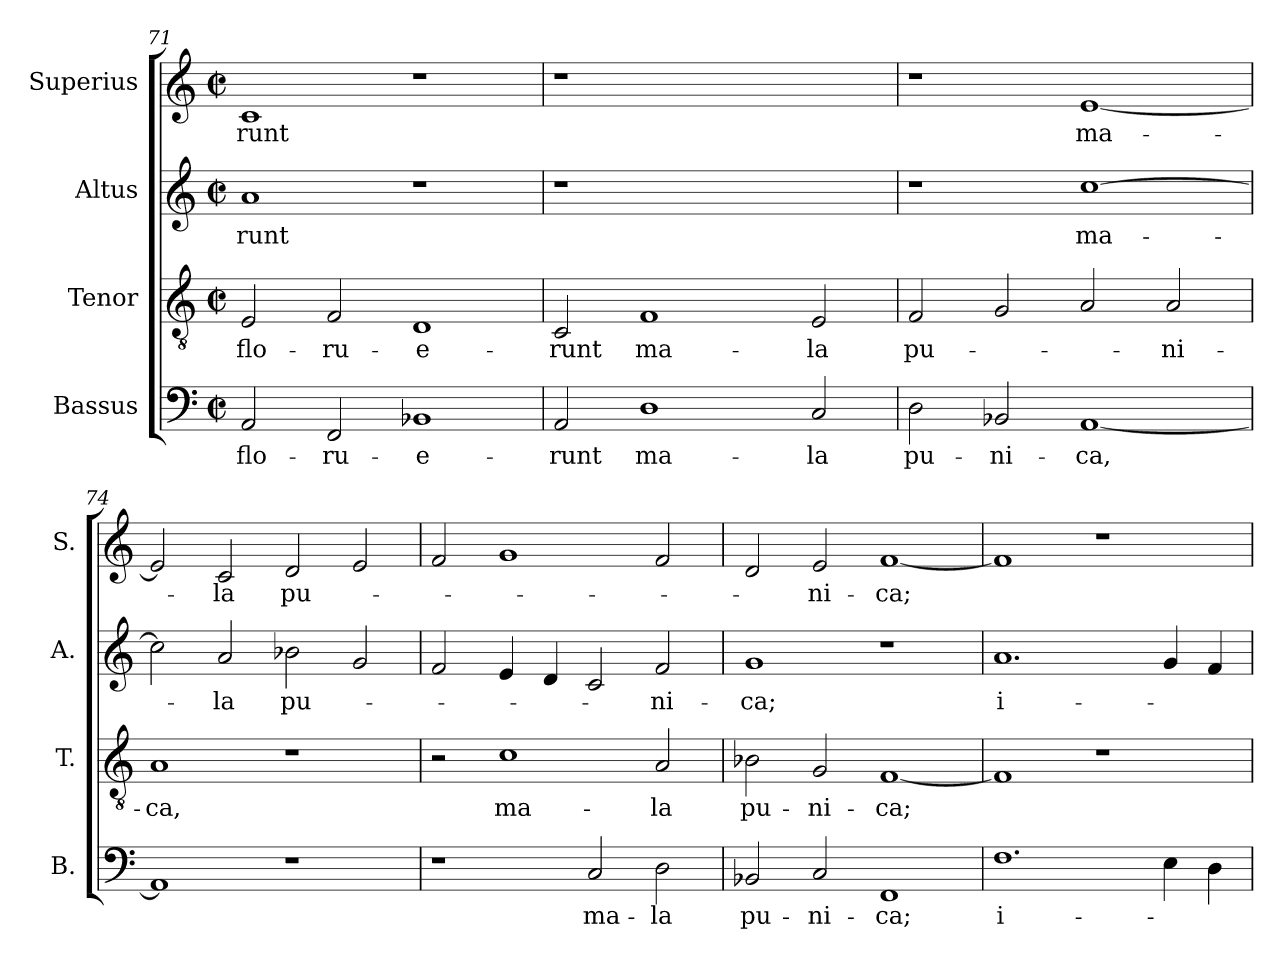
**kern	**text	**kern	**text	**kern	**text	**kern	**text
*part4	*part4	*part3	*part3	*part2	*part2	*part1	*part1
*staff4	*staff4	*staff3	*staff3	*staff2	*staff2	*staff1	*staff1
*I"Bassus	*	*I"Tenor	*	*I"Altus	*	*I"Superius	*
*I'B.	*	*I'T.	*	*I'A.	*	*I'S.	*
*clefF4	*	*clefGv2	*	*clefG2	*	*clefG2	*
*	*	*ITrd7c12	*	*	*	*	*
*k[]	*	*k[]	*	*k[]	*	*k[]	*
*C:	*	*C:	*	*C:	*	*C:	*
*M2/2	*	*M2/2	*	*M2/2	*	*M2/2	*
*met(c|)	*	*met(c|)	*	*met(c|)	*	*met(c|)	*
=71	=71	=71	=71	=71	=71	=71	=71
!	!LO:LY:b:color=#000000	!	!	!	!	!	!
!	!	!	!LO:LY:b:color=#000000	!	!	!	!
!	!	!	!	!	!LO:LY:b:color=#000000	!	!
!	!	!	!	!	!	!	!LO:LY:b:color=#000000
2AAi/	flo-	2EEi/	flo-	1ai	-runt	1ci	-runt
!	!LO:LY:b:color=#000000	!	!	!	!	!	!
!	!	!	!LO:LY:b:color=#000000	!	!	!	!
2FFi/	-ru-	2FFi/	-ru-	.	.	.	.
!	!LO:LY:b:color=#000000	!	!	!	!	!	!
!	!	!	!LO:LY:b:color=#000000	!	!	!	!
1BB-Xi	-e-	1DDi	-e-	1r	.	1r	.
=72	=72	=72	=72	=72	=72	=72	=72
!	!LO:LY:b:color=#000000	!	!	!	!	!	!
!	!	!	!LO:LY:b:color=#000000	!LO:N:vis=1	!	!LO:N:vis=1	!
2AAi/	-runt	2CCi/	-runt	1r	.	1r	.
!	!LO:LY:b:color=#000000	!	!	!	!	!	!
!	!	!	!LO:LY:b:color=#000000	!	!	!	!
1Di	ma-	1FFi	ma-	.	.	.	.
.	.	.	.	1ryy	.	1ryy	.
!	!LO:LY:b:color=#000000	!	!	!	!	!	!
!	!	!	!LO:LY:b:color=#000000	!	!	!	!
2Ci/	-la	2EEi/	-la	.	.	.	.
=73	=73	=73	=73	=73	=73	=73	=73
!	!LO:LY:b:color=#000000	!	!	!	!	!	!
!	!	!	!LO:LY:b:color=#000000	!	!	!	!
2Di\	pu-	2FFi/	pu-	1r	.	1r	.
!	!LO:LY:b:color=#000000	!	!	!	!	!	!
2BB-Xi/	-ni-	2GGi/	.	.	.	.	.
!	!LO:LY:b:color=#000000	!	!	!	!	!	!
!	!	!	!	!	!LO:LY:b:color=#000000	!	!
!	!	!	!	!	!	!	!LO:LY:b:color=#000000
[<1AAi	-ca,	2AAi/	.	[>1cci	ma-	[<1ei	ma-
!	!	!	!LO:LY:b:color=#000000	!	!	!	!
.	.	2AAi/	-ni-	.	.	.	.
!!LO:LB:g=z
=74	=74	=74	=74	=74	=74	=74	=74
!	!	!	!LO:LY:b:color=#000000	!	!	!	!
1AAi]	.	1AAi	-ca,	2cci\]	.	2ei/]	.
!	!	!	!	!	!LO:LY:b:color=#000000	!	!
!	!	!	!	!	!	!	!LO:LY:b:color=#000000
.	.	.	.	2ai/	-la	2ci/	-la
!	!	!	!	!	!LO:LY:b:color=#000000	!	!
!	!	!	!	!	!	!	!LO:LY:b:color=#000000
1r	.	1r	.	2b-Xi\	pu-	2di/	pu-
.	.	.	.	2gi/	.	2ei/	.
=75	=75	=75	=75	=75	=75	=75	=75
1r	.	2r	.	2fi/	.	2fi/	.
!	!	!	!LO:LY:b:color=#000000	!	!	!	!
.	.	1Ci	ma-	4ei/	.	1gi	.
.	.	.	.	4di/	.	.	.
!	!LO:LY:b:color=#000000	!	!	!	!	!	!
2Ci/	ma-	.	.	2ci/	.	.	.
!	!LO:LY:b:color=#000000	!	!	!	!	!	!
!	!	!	!LO:LY:b:color=#000000	!	!	!	!
!	!	!	!	!	!LO:LY:b:color=#000000	!	!
2Di\	-la	2AAi/	-la	2fi/	-ni-	2fi/	.
=76	=76	=76	=76	=76	=76	=76	=76
!	!LO:LY:b:color=#000000	!	!	!	!	!	!
!	!	!	!LO:LY:b:color=#000000	!	!	!	!
!	!	!	!	!	!LO:LY:b:color=#000000	!	!
2BB-Xi/	pu-	2BB-Xi\	pu-	1gi	-ca;	2di/	.
!	!LO:LY:b:color=#000000	!	!	!	!	!	!
!	!	!	!LO:LY:b:color=#000000	!	!	!	!
!	!	!	!	!	!	!	!LO:LY:b:color=#000000
2Ci/	-ni-	2GGi/	-ni-	.	.	2ei/	-ni-
!	!LO:LY:b:color=#000000	!	!	!	!	!	!
!	!	!	!LO:LY:b:color=#000000	!	!	!	!
!	!	!	!	!	!	!	!LO:LY:b:color=#000000
1FFi	-ca;	[<1FFi	-ca;	1r	.	[<1fi	-ca;
=77	=77	=77	=77	=77	=77	=77	=77
!	!LO:LY:b:color=#000000	!	!	!	!	!	!
!	!	!	!	!	!LO:LY:b:color=#000000	!	!
1.Fi	i-	1FFi]	.	1.ai	i-	1fi]	.
.	.	1r	.	.	.	1r	.
4Ei\	.	.	.	4gi/	.	.	.
4Di\	.	.	.	4fi/	.	.	.
=	=	=	=	=	=	=	=
*-	*-	*-	*-	*-	*-	*-	*-
